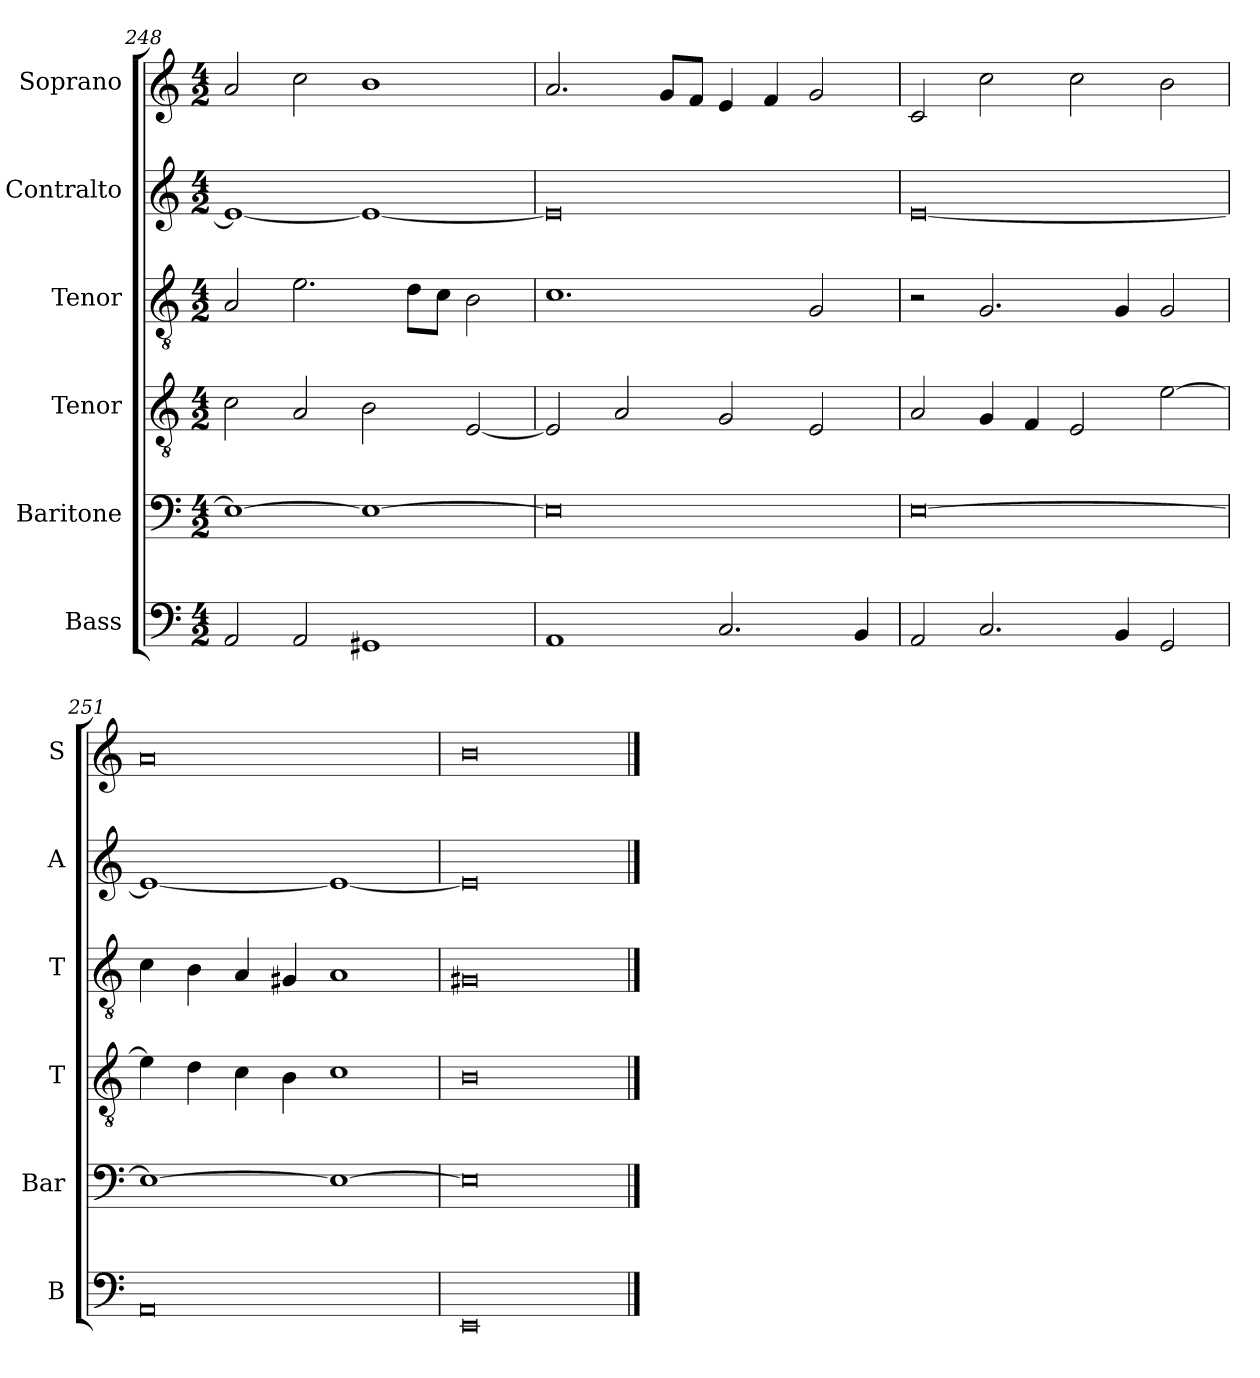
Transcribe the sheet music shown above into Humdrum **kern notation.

**kern	**kern	**kern	**kern	**kern	**kern
*part6	*part5	*part4	*part3	*part2	*part1
*staff6	*staff5	*staff4	*staff3	*staff2	*staff1
*I"Bass	*I"Baritone	*I"Tenor	*I"Tenor	*I"Contralto	*I"Soprano
*I'B	*I'Bar	*I'T	*I'T	*I'A	*I'S
*clefF4	*clefF4	*clefGv2	*clefGv2	*clefG2	*clefG2
*k[]	*k[]	*k[]	*k[]	*k[]	*k[]
*E:phr	*E:phr	*E:phr	*E:phr	*E:phr	*E:phr
*M4/2	*M4/2	*M4/2	*M4/2	*M4/2	*M4/2
=248	=248	=248	=248	=248	=248
2AA	1E_	2c	2A	1e_	2a
2AA	.	2A	2.e	.	2cc
1GG#X	1E_	2B	.	1e_	1b
.	.	.	8d\L	.	.
.	.	.	8c\J	.	.
.	.	[2E	2B	.	.
=249	=249	=249	=249	=249	=249
1AA	0E]	2E]	1.c	0e]	2.a
.	.	2A	.	.	.
.	.	.	.	.	8g/L
.	.	.	.	.	8f/J
2.C	.	2G	.	.	4e
.	.	.	.	.	4f
.	.	2E	2G	.	2g
4BB	.	.	.	.	.
=250	=250	=250	=250	=250	=250
2AA	[0E	2A	2r	[0e	2c
2.C	.	4G	2.G	.	2cc
.	.	4F	.	.	.
.	.	2E	.	.	2cc
4BB	.	.	4G	.	.
2GG	.	[2e	2G	.	2b
=251	=251	=251	=251	=251	=251
0AA	1E_	4e]	4c	1e_	0a
.	.	4d	4B	.	.
.	.	4c	4A	.	.
.	.	4B	4G#X	.	.
.	1E_	1c	1A	1e_	.
=252	=252	=252	=252	=252	=252
0EE	0E]	0B	0G#X	0e]	0b
==	==	==	==	==	==
*-	*-	*-	*-	*-	*-
